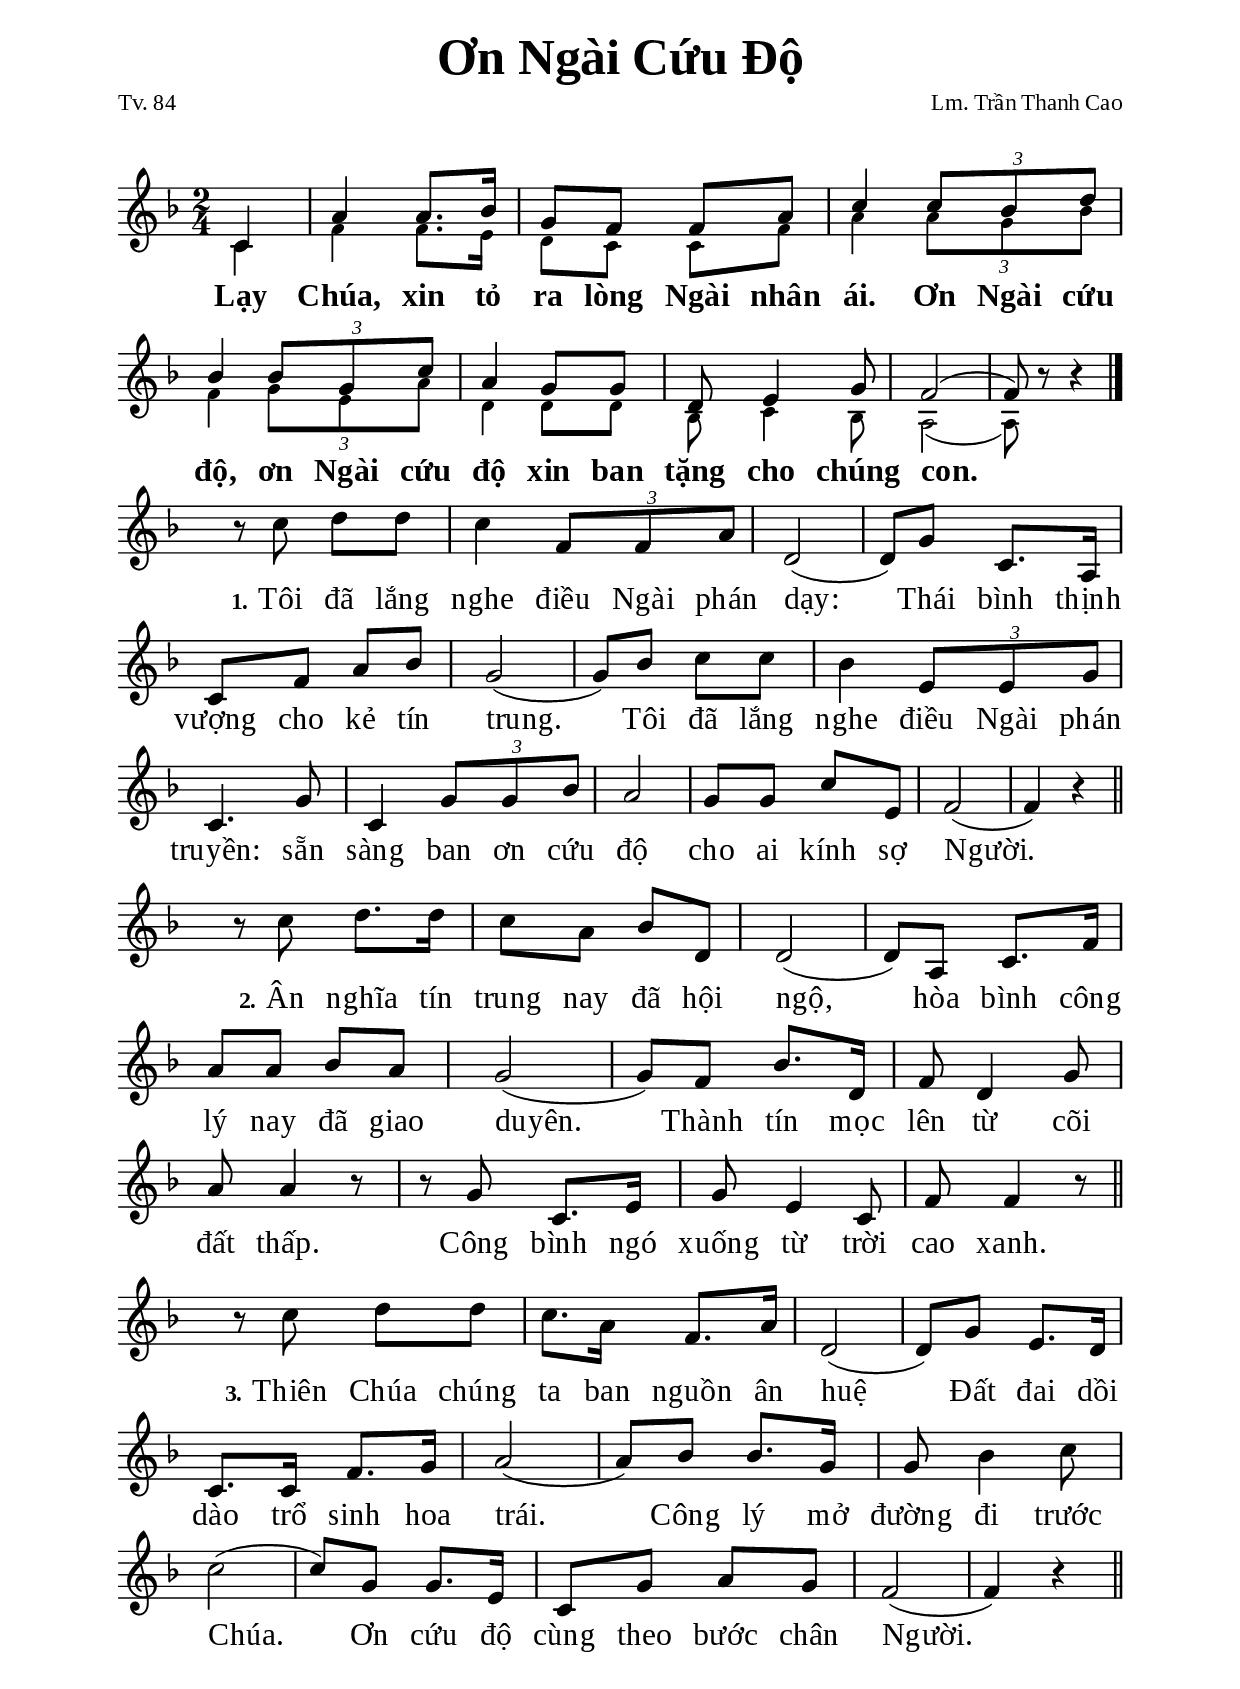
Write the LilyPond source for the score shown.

% Cài đặt chung
\version "2.20.0"
\include "english.ly"

\header {
  title = \markup { \fontsize #3 "Ơn Ngài Cứu Độ" }
  poet = "Tv. 84"
  composer = "Lm. Trần Thanh Cao"
  arranger = " "
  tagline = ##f
}

\paper {
  #(set-paper-size "a4")
  top-margin = 10\mm
  bottom-margin = 10\mm
  left-margin = 20\mm
  right-margin = 20\mm
  indent = #0
  #(define fonts
    (make-pango-font-tree
      "Liberation Serif"
      "Liberation Serif"
      "Liberation Serif"
      (/ 20 20)))
  page-count = #1
}

% Nhạc điệp khúc
nhacDiepKhucSop= \relative c' {
  \partial 4 c4 |
  a' a8. bf16 |
  g8 f f a |
  c4 \tuplet 3/2 { c8 bf d } |
  bf4 \tuplet 3/2 { bf8 g c } |
  a4 g8 g |
  d e4 g8 |
  f2 ( |
  f8) r8 r4 \bar "|."
}

nhacDiepKhucBas = \relative c' {
  \partial 4 c4 |
  f f8. e16 |
  d8 c c f |
  a4 \tuplet 3/2 { a8 g bf } |
  f4 \tuplet 3/2 { g8 e a } |
  d,4 d8 d |
  bf c4 bf8 |
  a2 ( |
  a8) r8 r4
}

% Nhạc phiên khúc
nhacPhienKhucMot = \relative c'' {
  r8 c d d |
  c4 \tuplet 3/2 { f,8 f a } |
  d,2 ( |
  d8) g c,8. a16 |
  c8 f a bf |
  g2 ( |
  g8) bf c c |
  bf4 \tuplet 3/2 { e,8 e g } |
  c,4. g'8 |
  c,4 \tuplet 3/2 { g'8 g bf } |
  a2 |
  g8 g c e, |
  f2 ( |
  f4) r \bar "||"
}

nhacPhienKhucHai = \relative c' {
  r8 c' d8. d16 |
  c8 a bf d, |
  d2 ( |
  d8) a c8. f16 |
  a8 a bf a |
  g2 ( |
  g8) f bf8. d,16 |
  f8 d4 g8 |
  a8 a4 r8 |
  r g c,8. e16 |
  g8 e4 c8 |
  f f4 r8 \bar "||"
}

nhacPhienKhucBa = \relative c' {
  r8 c' d d |
  c8. a16 f8. a16 |
  d,2 ( |
  d8) g e8. d16 |
  c8. c16 f8. g16 |
  a2 ( |
  a08) bf bf8. g16 |
  g8 bf4 c8 |
  c2 ( |
  c8) g g8. e16 |
  c8 g' a g |
  f2 ( |
  f4) r \bar "||"
}

% Lời điệp khúc
loiDiepKhuc = \lyricmode {
  Lạy Chúa, xin tỏ ra lòng Ngài nhân ái.
  Ơn Ngài cứu độ, ơn Ngài cứu độ xin ban tặng cho chúng con.
}

% Lời phiên khúc
loiPhienKhucMot = \lyricmode {
  \set stanza = #"1."
  Tôi đã lắng nghe điều Ngài phán dạy:
  Thái bình thịnh vượng cho kẻ tín trung.
  Tôi đã lắng nghe điều Ngài phán truyền:
  sẵn sàng ban ơn cứu độ cho ai kính sợ Người.
}

loiPhienKhucHai = \lyricmode {
  \set stanza = #"2."
  Ân nghĩa tín trung nay đã hội ngộ,
  hòa bình công lý nay đã giao duyên.
  Thành tín mọc lên từ cõi đất thấp.
  Công bình ngó xuống từ trời cao xanh.
}

loiPhienKhucBa = \lyricmode {
  \set stanza = #"3."
  Thiên Chúa chúng ta ban nguồn ân huệ
  Đất đai dồi dào trổ sinh hoa trái.
  Công lý mở đường đi trước Chúa.
  Ơn cứu độ cùng theo bước chân Người.
}


% Dàn trang
\score {
  \new ChoirStaff <<
    \new Staff = diepKhuc \with {
        \consists "Merge_rests_engraver"
        \magnifyStaff #(magstep +1)
      }
      <<
      \new Voice = beSop {
        \voiceOne \key f \major \time 2/4 \nhacDiepKhucSop
      }
      \new Voice = beBas {
        \override NoteHead.font-size = #-2
        \voiceTwo \key f \major \time 2/4 \nhacDiepKhucBas
      }
    >>
    \new Lyrics \lyricsto beSop \loiDiepKhuc
  >>
  \layout {
    \override Lyrics.LyricText.font-series = #'bold
    \override Lyrics.LyricText.font-size = #+3
    \override Lyrics.LyricSpace.minimum-distance = #2.0
    \override Score.BarNumber.break-visibility = ##(#f #f #f)
    \override Score.SpacingSpanner.uniform-stretching = ##t
  }
}

\score {
  \new ChoirStaff <<
    \new Staff = phienKhuc \with {
        \magnifyStaff #(magstep +1)
      }
      <<
      \new Voice = beSop {
        \key f \major \time 2/4 \nhacPhienKhucMot
      }
    >>
    \new Lyrics \lyricsto beSop \loiPhienKhucMot
  >>
  \layout {
    \override Staff.TimeSignature.transparent = ##t
    \override Lyrics.LyricText.font-size = #+3
    \override Lyrics.LyricSpace.minimum-distance = #2.0
    \override Score.BarNumber.break-visibility = ##(#f #f #f)
    \override Score.SpacingSpanner.uniform-stretching = ##t
  }
}

\score {
  \new ChoirStaff <<
    \new Staff = phienKhuc \with {
        \magnifyStaff #(magstep +1)
      }
      <<
      \new Voice = beSop {
        \key f \major \time 2/4 \nhacPhienKhucHai
      }
    >>
    \new Lyrics \lyricsto beSop \loiPhienKhucHai
  >>
  \layout {
    \override Staff.TimeSignature.transparent = ##t
    \override Lyrics.LyricText.font-size = #+3
    \override Lyrics.LyricSpace.minimum-distance = #2.0
    \override Score.BarNumber.break-visibility = ##(#f #f #f)
    \override Score.SpacingSpanner.uniform-stretching = ##t
  }
}

\score {
  \new ChoirStaff <<
    \new Staff = phienKhuc \with {
        \magnifyStaff #(magstep +1)
      }
      <<
      \new Voice = beSop {
        \key f \major \time 2/4 \nhacPhienKhucBa
      }
    >>
    \new Lyrics \lyricsto beSop \loiPhienKhucBa
  >>
  \layout {
    \override Staff.TimeSignature.transparent = ##t
    \override Lyrics.LyricText.font-size = #+3
    \override Lyrics.LyricSpace.minimum-distance = #2.0
    \override Score.BarNumber.break-visibility = ##(#f #f #f)
    \override Score.SpacingSpanner.uniform-stretching = ##t
  }
}
